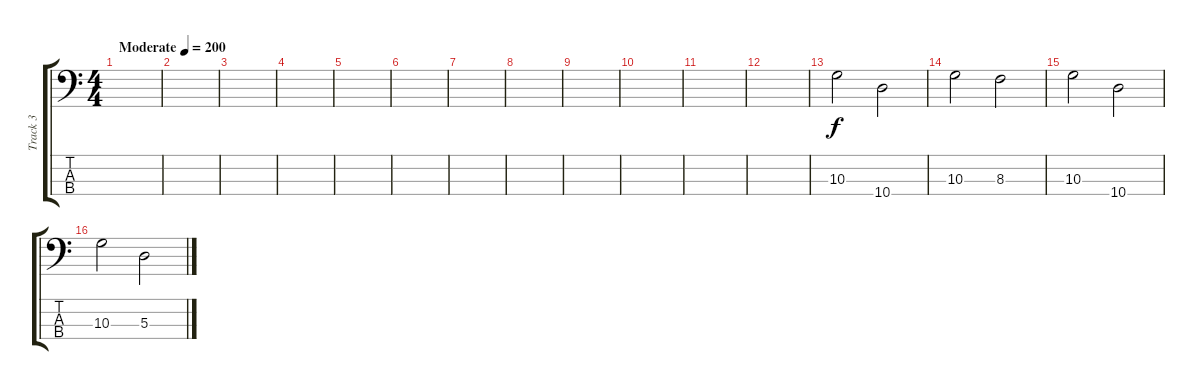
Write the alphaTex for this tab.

\track ("Track 3" "Track 3") {instrument electricbassfinger}
\staff {score tabs}
\tuning (G2 D2 A1 E1) {hide}
\ts (4 4)
\tempo (200 "Moderate")
\clef f4
\ks c
|
|
|
|
|
|
|
|
|
|
|
|
10.3.2 10.4.2 |
10.3.2 8.3.2 |
10.3.2 10.4.2 |
10.3.2 5.3.2
